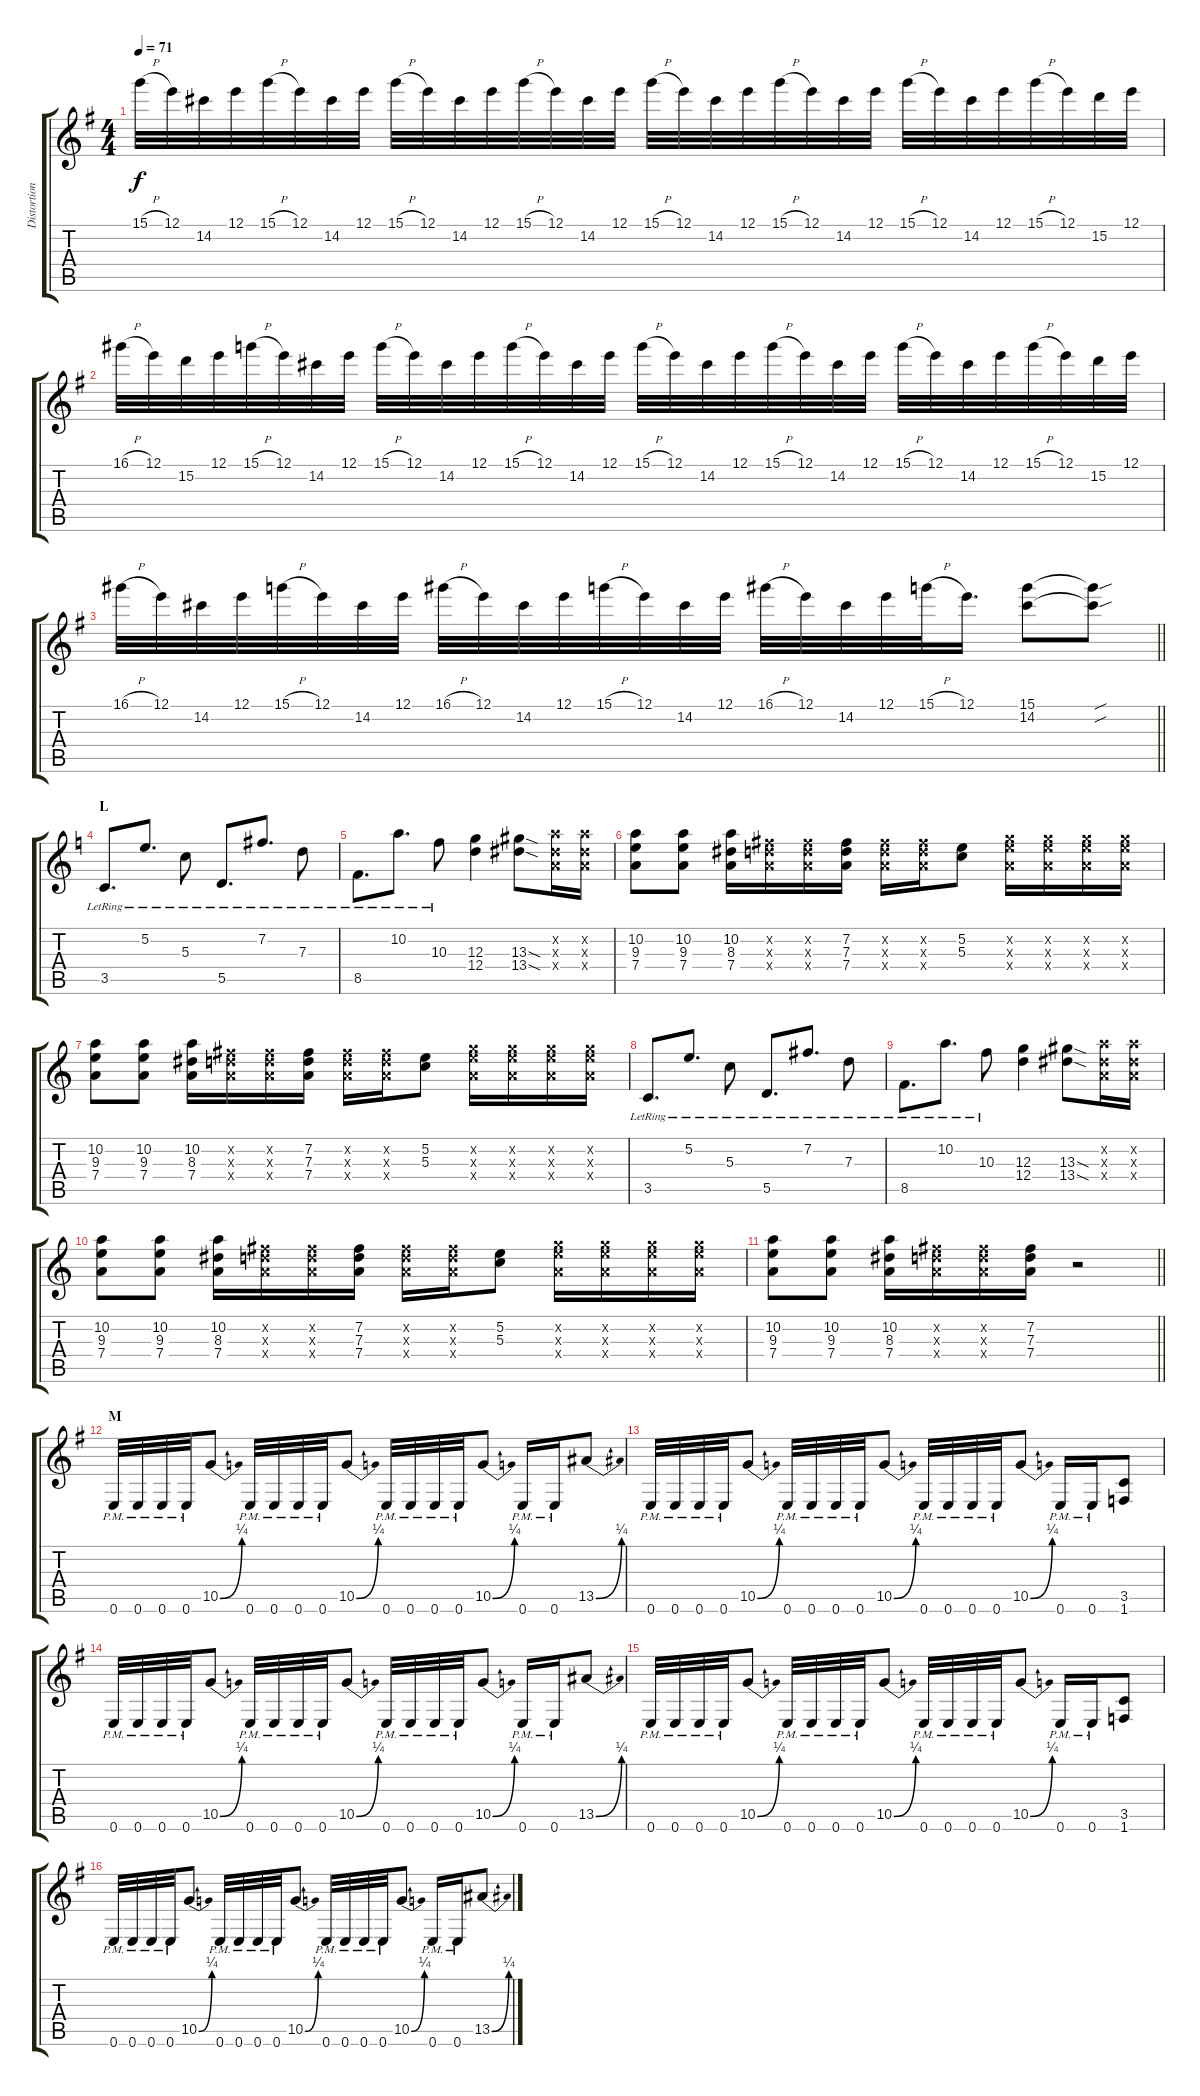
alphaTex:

\track ("Distortion 3" "Distortion") {instrument distortionguitar}
\staff {score tabs}
\tuning (E4 B3 G3 D3 A2 E2) {hide}
\ts (4 4)
\tempo 71
\clef g2
\ks g
15.1{h}.32{dy f} 12.1.32 14.2.32 12.1.32 15.1{h}.32 12.1.32 14.2.32 12.1.32 15.1{h}.32 12.1.32 14.2.32 12.1.32 15.1{h}.32 12.1.32 14.2.32 12.1.32 15.1{h}.32 12.1.32 14.2.32 12.1.32 15.1{h}.32 12.1.32 14.2.32 12.1.32 15.1{h}.32 12.1.32 14.2.32 12.1.32 15.1{h}.32 12.1.32 15.2.32 12.1.32 |
16.1{h}.32 12.1.32 15.2.32 12.1.32 15.1{h}.32 12.1.32 14.2.32 12.1.32 15.1{h}.32 12.1.32 14.2.32 12.1.32 15.1{h}.32 12.1.32 14.2.32 12.1.32 15.1{h}.32 12.1.32 14.2.32 12.1.32 15.1{h}.32 12.1.32 14.2.32 12.1.32 15.1{h}.32 12.1.32 14.2.32 12.1.32 15.1{h}.32 12.1.32 15.2.32 12.1.32 |
\barLineRight lightlight
16.1{h}.32 12.1.32 14.2.32 12.1.32 15.1{h}.32 12.1.32 14.2.32 12.1.32 16.1{h}.32 12.1.32 14.2.32 12.1.32 15.1{h}.32 12.1.32 14.2.32 12.1.32 16.1{h}.32 12.1.32 14.2.32 12.1.32 15.1{h}.32 12.1.16{d} (15.1 14.2).8 (15.1{sou t} 14.2{sou t}).8 |
\section ("" "L")
\ks c
3.5{lr}.8{d} 5.2{lr}.8{d} 5.3{lr}.8 5.5{lr}.8{d} 7.2{lr}.8{d} 7.3{lr}.8 |
8.5{lr}.8{d} 10.2{lr}.8{d} 10.3{lr}.8 (12.3 12.4).4 (13.3{sod} 13.4{sod}).8 (10.2{x} 8.3{x} 7.4{x}).16 (10.2{x} 8.3{x} 7.4{x}).16 |
(10.2 9.3 7.4).8 (10.2 9.3 7.4).8 (10.2 8.3 7.4).16 (7.2{x} 7.3{x} 7.4{x}).16 (7.2{x} 7.3{x} 7.4{x}).16 (7.2 7.3 7.4).16 (7.2{x} 7.3{x} 7.4{x}).16 (7.2{x} 7.3{x} 7.4{x}).16 (5.2 5.3).8 (8.2{x} 9.3{x} 7.4{x}).16 (8.2{x} 9.3{x} 7.4{x}).16 (8.2{x} 9.3{x} 7.4{x}).16 (8.2{x} 9.3{x} 7.4{x}).16 |
(10.2 9.3 7.4).8 (10.2 9.3 7.4).8 (10.2 8.3 7.4).16 (7.2{x} 7.3{x} 7.4{x}).16 (7.2{x} 7.3{x} 7.4{x}).16 (7.2 7.3 7.4).16 (7.2{x} 7.3{x} 7.4{x}).16 (7.2{x} 7.3{x} 7.4{x}).16 (5.2 5.3).8 (8.2{x} 9.3{x} 7.4{x}).16 (8.2{x} 9.3{x} 7.4{x}).16 (8.2{x} 9.3{x} 7.4{x}).16 (8.2{x} 9.3{x} 7.4{x}).16 |
3.5{lr}.8{d} 5.2{lr}.8{d} 5.3{lr}.8 5.5{lr}.8{d} 7.2{lr}.8{d} 7.3{lr}.8 |
8.5{lr}.8{d} 10.2{lr}.8{d} 10.3{lr}.8 (12.3 12.4).4 (13.3{sod} 13.4{sod}).8 (10.2{x} 8.3{x} 7.4{x}).16 (10.2{x} 8.3{x} 7.4{x}).16 |
(10.2 9.3 7.4).8 (10.2 9.3 7.4).8 (10.2 8.3 7.4).16 (7.2{x} 7.3{x} 7.4{x}).16 (7.2{x} 7.3{x} 7.4{x}).16 (7.2 7.3 7.4).16 (7.2{x} 7.3{x} 7.4{x}).16 (7.2{x} 7.3{x} 7.4{x}).16 (5.2 5.3).8 (8.2{x} 9.3{x} 7.4{x}).16 (8.2{x} 9.3{x} 7.4{x}).16 (8.2{x} 9.3{x} 7.4{x}).16 (8.2{x} 9.3{x} 7.4{x}).16 |
\barLineRight lightlight
(10.2 9.3 7.4).8 (10.2 9.3 7.4).8 (10.2 8.3 7.4).16 (7.2{x} 7.3{x} 7.4{x}).16 (7.2{x} 7.3{x} 7.4{x}).16 (7.2 7.3 7.4).16 r.2 |
\section ("" "M")
\ks g
0.6{pm}.32 0.6{pm}.32 0.6{pm}.32 0.6{pm}.32 10.5{be (bend 0 0 60 1)}.8 0.6{pm}.32 0.6{pm}.32 0.6{pm}.32 0.6{pm}.32 10.5{be (bend 0 0 60 1)}.8 0.6{pm}.32 0.6{pm}.32 0.6{pm}.32 0.6{pm}.32 10.5{be (bend 0 0 60 1)}.8 0.6{pm}.16 0.6{pm}.16 13.5{be (bend 0 0 60 1)}.8 |
0.6{pm}.32 0.6{pm}.32 0.6{pm}.32 0.6{pm}.32 10.5{be (bend 0 0 60 1)}.8 0.6{pm}.32 0.6{pm}.32 0.6{pm}.32 0.6{pm}.32 10.5{be (bend 0 0 60 1)}.8 0.6{pm}.32 0.6{pm}.32 0.6{pm}.32 0.6{pm}.32 10.5{be (bend 0 0 60 1)}.8 0.6{pm}.16 0.6{pm}.16 (3.5 1.6).8 |
0.6{pm}.32 0.6{pm}.32 0.6{pm}.32 0.6{pm}.32 10.5{be (bend 0 0 60 1)}.8 0.6{pm}.32 0.6{pm}.32 0.6{pm}.32 0.6{pm}.32 10.5{be (bend 0 0 60 1)}.8 0.6{pm}.32 0.6{pm}.32 0.6{pm}.32 0.6{pm}.32 10.5{be (bend 0 0 60 1)}.8 0.6{pm}.16 0.6{pm}.16 13.5{be (bend 0 0 60 1)}.8 |
0.6{pm}.32 0.6{pm}.32 0.6{pm}.32 0.6{pm}.32 10.5{be (bend 0 0 60 1)}.8 0.6{pm}.32 0.6{pm}.32 0.6{pm}.32 0.6{pm}.32 10.5{be (bend 0 0 60 1)}.8 0.6{pm}.32 0.6{pm}.32 0.6{pm}.32 0.6{pm}.32 10.5{be (bend 0 0 60 1)}.8 0.6{pm}.16 0.6{pm}.16 (3.5 1.6).8 |
0.6{pm}.32 0.6{pm}.32 0.6{pm}.32 0.6{pm}.32 10.5{be (bend 0 0 60 1)}.8 0.6{pm}.32 0.6{pm}.32 0.6{pm}.32 0.6{pm}.32 10.5{be (bend 0 0 60 1)}.8 0.6{pm}.32 0.6{pm}.32 0.6{pm}.32 0.6{pm}.32 10.5{be (bend 0 0 60 1)}.8 0.6{pm}.16 0.6{pm}.16 13.5{be (bend 0 0 60 1)}.8
